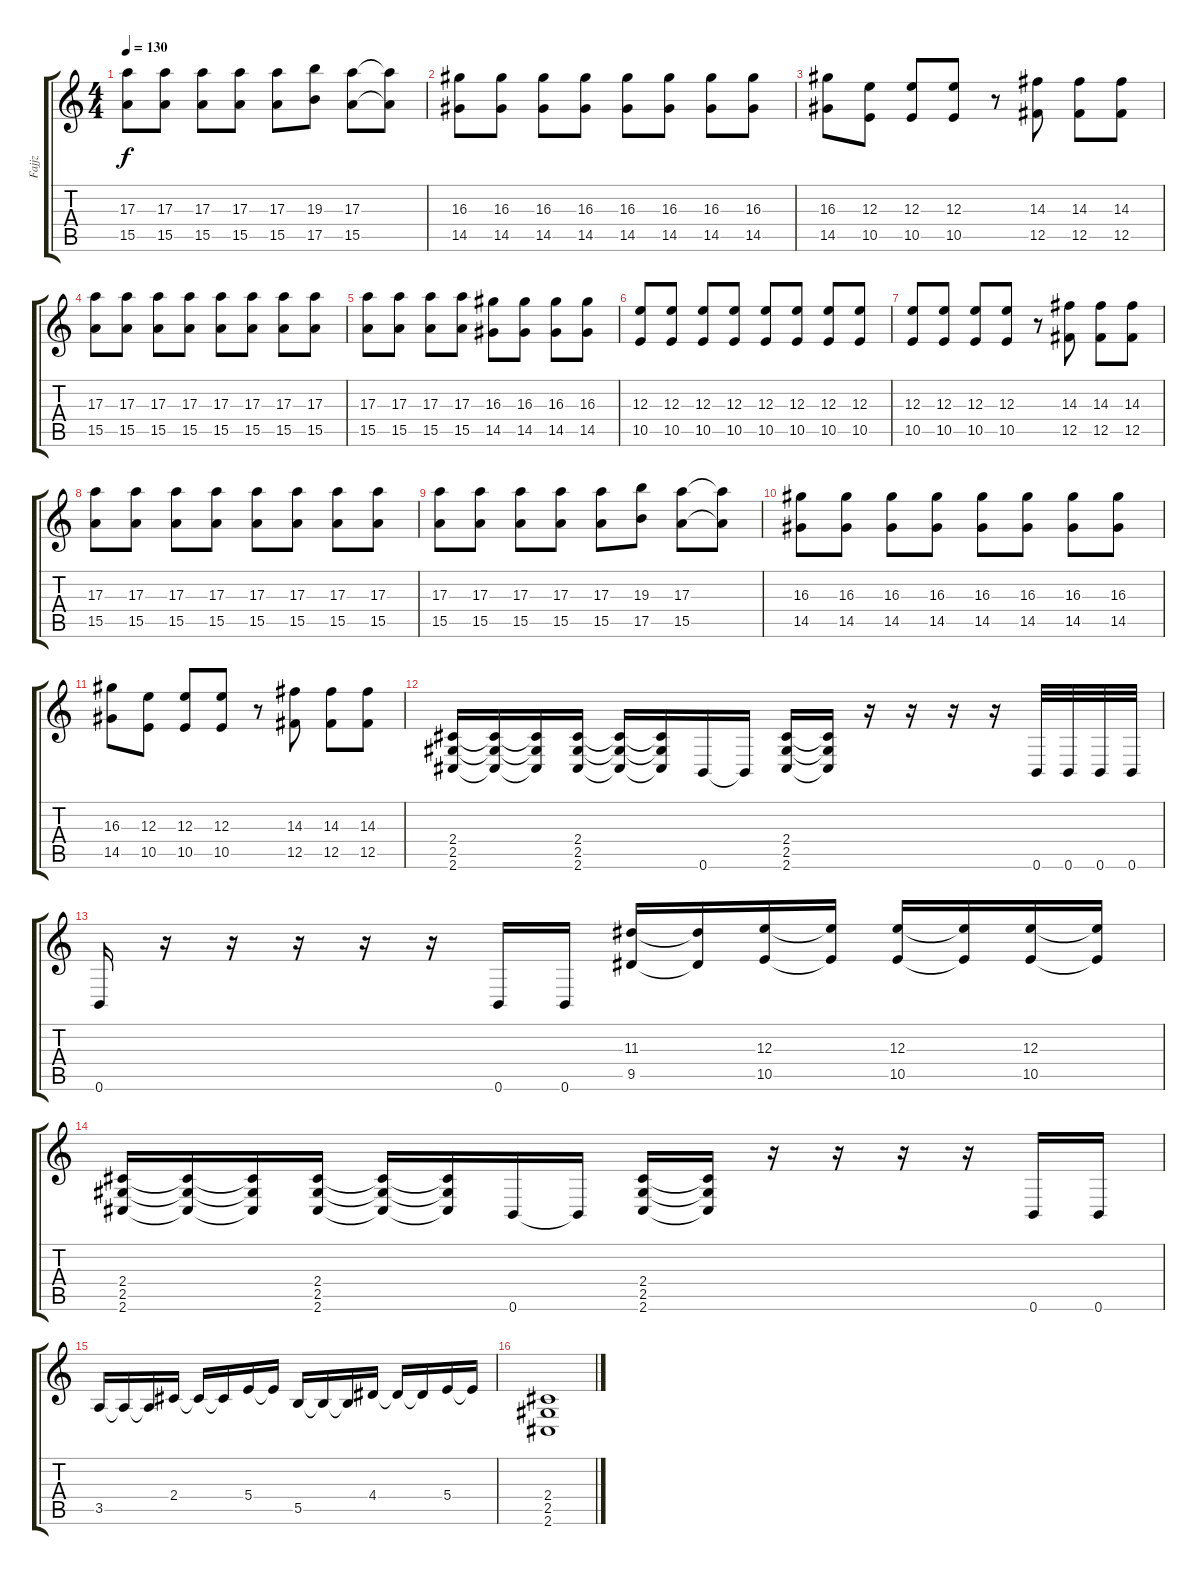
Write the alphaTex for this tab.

\track ("Fajjz" "Fajjz") {instrument distortionguitar}
\staff {score tabs}
\tuning (Db4 Ab3 E3 B2 Gb2 B1) {hide}
\ts (4 4)
\tempo 130
\clef g2
\ks c
(17.3 15.5).8{dy f} (17.3 15.5).8 (17.3 15.5).8 (17.3 15.5).8 (17.3 15.5).8 (19.3 17.5).8 (17.3 15.5).8 (17.3{t} 15.5{t}).8 |
(16.3 14.5).8 (16.3 14.5).8 (16.3 14.5).8 (16.3 14.5).8 (16.3 14.5).8 (16.3 14.5).8 (16.3 14.5).8 (16.3 14.5).8 |
(16.3 14.5).8 (12.3 10.5).8 (12.3 10.5).8 (12.3 10.5).8 r.8 (14.3 12.5).8 (14.3 12.5).8 (14.3 12.5).8 |
(17.3 15.5).8 (17.3 15.5).8 (17.3 15.5).8 (17.3 15.5).8 (17.3 15.5).8 (17.3 15.5).8 (17.3 15.5).8 (17.3 15.5).8 |
(17.3 15.5).8 (17.3 15.5).8 (17.3 15.5).8 (17.3 15.5).8 (16.3 14.5).8 (16.3 14.5).8 (16.3 14.5).8 (16.3 14.5).8 |
(12.3 10.5).8 (12.3 10.5).8 (12.3 10.5).8 (12.3 10.5).8 (12.3 10.5).8 (12.3 10.5).8 (12.3 10.5).8 (12.3 10.5).8 |
(12.3 10.5).8 (12.3 10.5).8 (12.3 10.5).8 (12.3 10.5).8 r.8 (14.3 12.5).8 (14.3 12.5).8 (14.3 12.5).8 |
(17.3 15.5).8 (17.3 15.5).8 (17.3 15.5).8 (17.3 15.5).8 (17.3 15.5).8 (17.3 15.5).8 (17.3 15.5).8 (17.3 15.5).8 |
(17.3 15.5).8 (17.3 15.5).8 (17.3 15.5).8 (17.3 15.5).8 (17.3 15.5).8 (19.3 17.5).8 (17.3 15.5).8 (17.3{t} 15.5{t}).8 |
(16.3 14.5).8 (16.3 14.5).8 (16.3 14.5).8 (16.3 14.5).8 (16.3 14.5).8 (16.3 14.5).8 (16.3 14.5).8 (16.3 14.5).8 |
(16.3 14.5).8 (12.3 10.5).8 (12.3 10.5).8 (12.3 10.5).8 r.8 (14.3 12.5).8 (14.3 12.5).8 (14.3 12.5).8 |
(2.4 2.5 2.6).16 (2.4{t} 2.5{t} 2.6{t}).16 (2.4{t} 2.5{t} 2.6{t}).16 (2.4 2.5 2.6).16 (2.4{t} 2.5{t} 2.6{t}).16 (2.4{t} 2.5{t} 2.6{t}).16 0.6.16 0.6{t}.16 (2.4 2.5 2.6).16 (2.4{t} 2.5{t} 2.6{t}).16 r.16 r.16 r.16 r.16 0.6.32 0.6.32 0.6.32 0.6.32 |
0.6.16 r.16 r.16 r.16 r.16 r.16 0.6.16 0.6.16 (11.3 9.5).16 (11.3{t} 9.5{t}).16 (12.3 10.5).16 (12.3{t} 10.5{t}).16 (12.3 10.5).16 (12.3{t} 10.5{t}).16 (12.3 10.5).16 (12.3{t} 10.5{t}).16 |
(2.4 2.5 2.6).16 (2.4{t} 2.5{t} 2.6{t}).16 (2.4{t} 2.5{t} 2.6{t}).16 (2.4 2.5 2.6).16 (2.4{t} 2.5{t} 2.6{t}).16 (2.4{t} 2.5{t} 2.6{t}).16 0.6.16 0.6{t}.16 (2.4 2.5 2.6).16 (2.4{t} 2.5{t} 2.6{t}).16 r.16 r.16 r.16 r.16 0.6.16 0.6.16 |
3.5.16 3.5{t}.16 3.5{t}.16 2.4.16 2.4{t}.16 2.4{t}.16 5.4.16 5.4{t}.16 5.5.16 5.5{t}.16 5.5{t}.16 4.4.16 4.4{t}.16 4.4{t}.16 5.4.16 5.4{t}.16 |
(2.4 2.5 2.6).1
